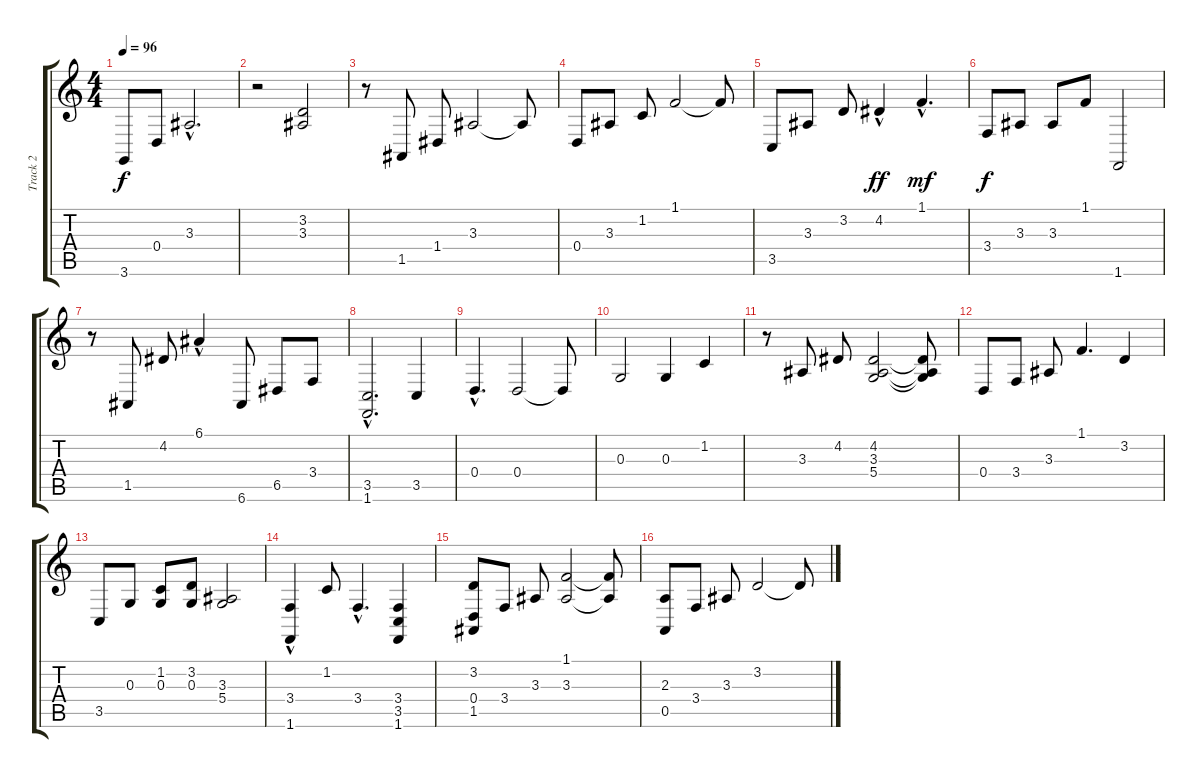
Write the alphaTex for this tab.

\track ("Track 2" "Track 2") {instrument acousticgrandpiano}
\staff {score tabs}
\tuning (E4 B3 G3 D3 A2 E2) {hide}
\ts (4 4)
\tempo 96
\clef g2
\ks c
3.6.8{dy f} 0.4.8 3.3{hac}.2{d} |
r.2 (3.2 3.3).2 |
r.8 1.5.8 1.4.8 3.3.2 3.3{t}.8 |
0.4.8 3.3.8 1.2.8 1.1.2 1.1{t}.8 |
3.5.8 3.3.8 3.2.8 4.2{hac}.4{dy ff} 1.1{hac}.4{d dy mf} |
3.4.8{dy f} 3.3.8 3.3.8 1.1.8 1.6.2 |
r.8 1.5.8 4.2.8 6.1{hac}.4 6.6.8 6.5.8 3.4.8 |
(3.5{hac} 1.6{hac}).2{d} 3.5.4 |
0.4{hac}.4{d} 0.4.2 0.4{t}.8 |
0.3.2 0.3.4 1.2.4 |
r.8 3.3.8 4.2.8 (4.2 3.3 5.4).2 (4.2{t} 3.3{t} 5.4{t}).8 |
0.4.8 3.4.8 3.3.8 1.1.4{d} 3.2.4 |
3.5.8 0.3.8 (1.2 0.3).8 (3.2 0.3).8 (3.3 5.4).2 |
(3.4{hac} 1.6{hac}).4 1.2.8 3.4{hac}.4{d} (3.4 3.5 1.6).4 |
(3.2 0.4 1.5).8 3.4.8 3.3.8 (1.1 3.3).2 (1.1{t} 3.3{t}).8 |
(2.3 0.5).8 3.4.8 3.3.8 3.2.2 3.2{t}.8
